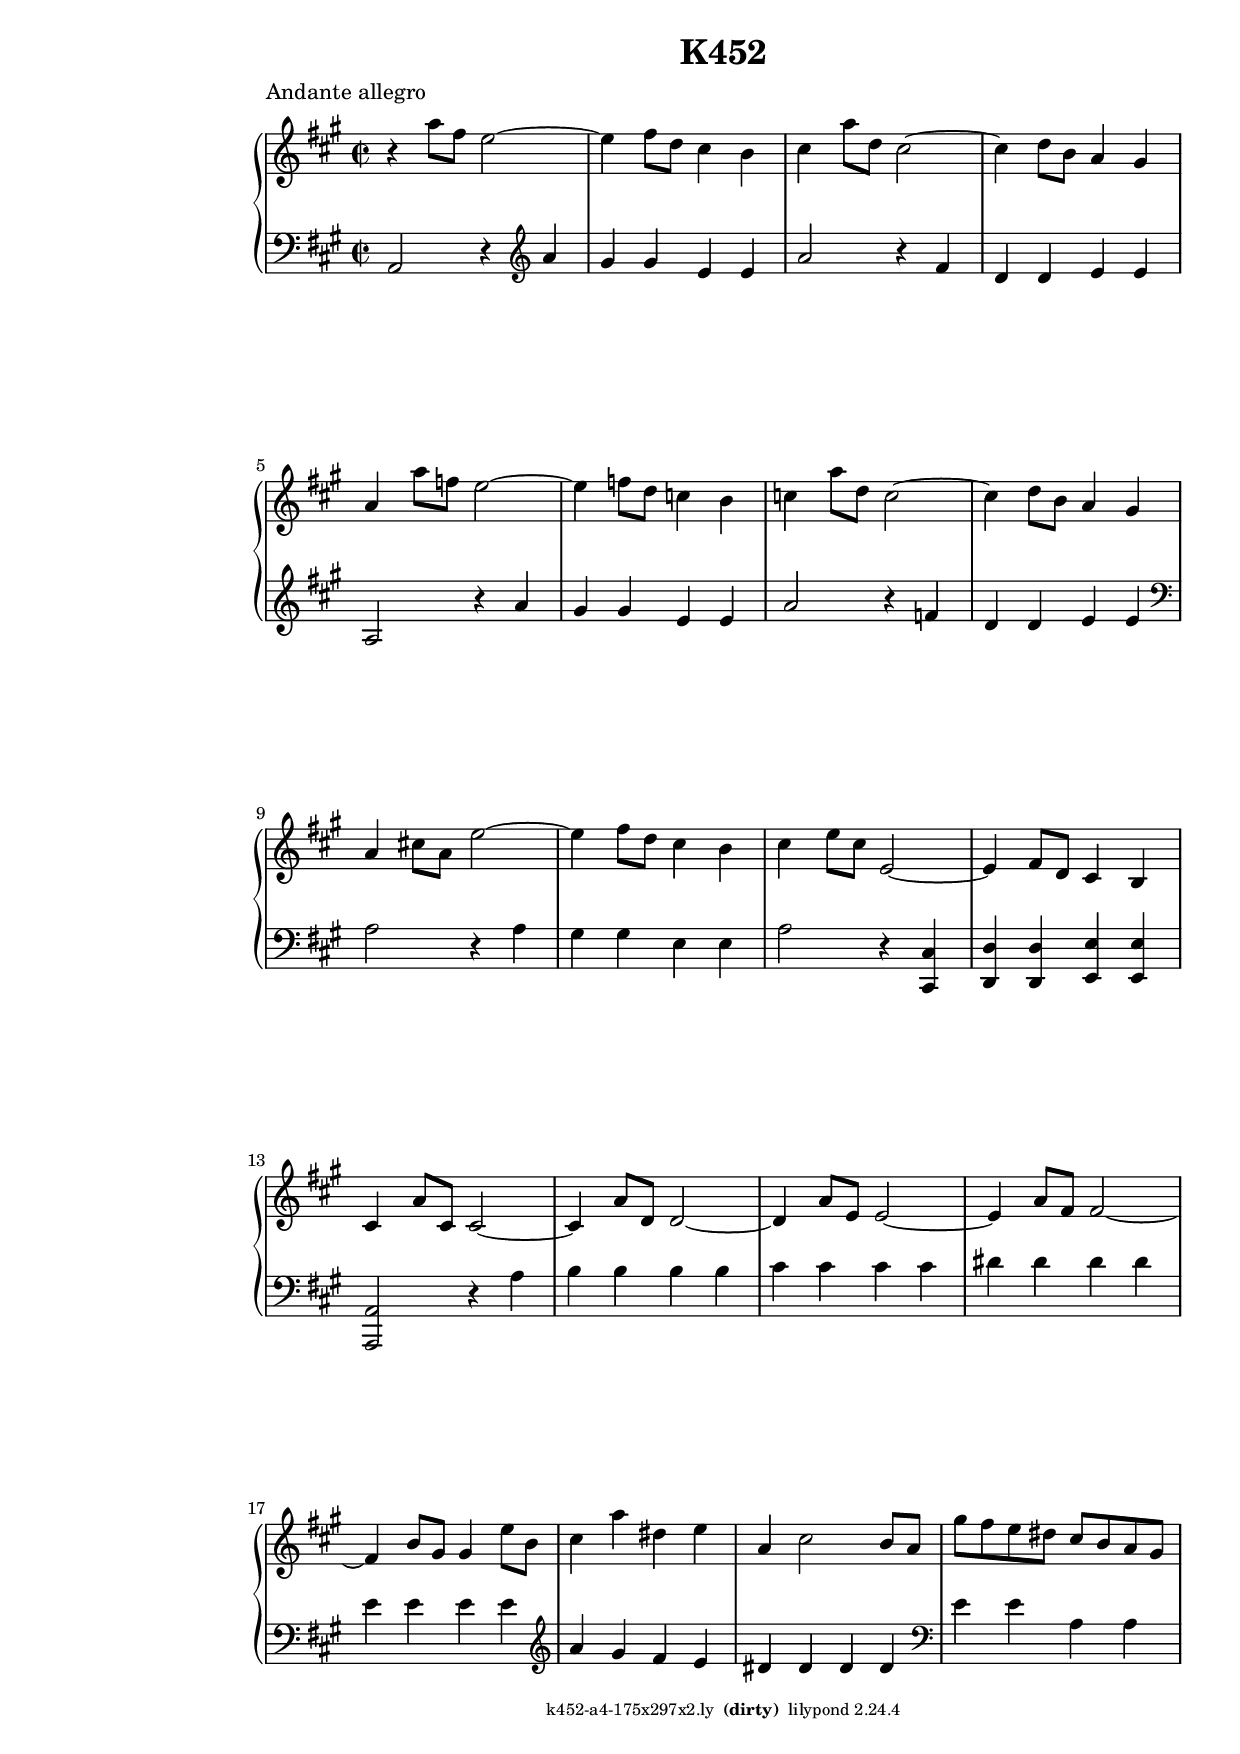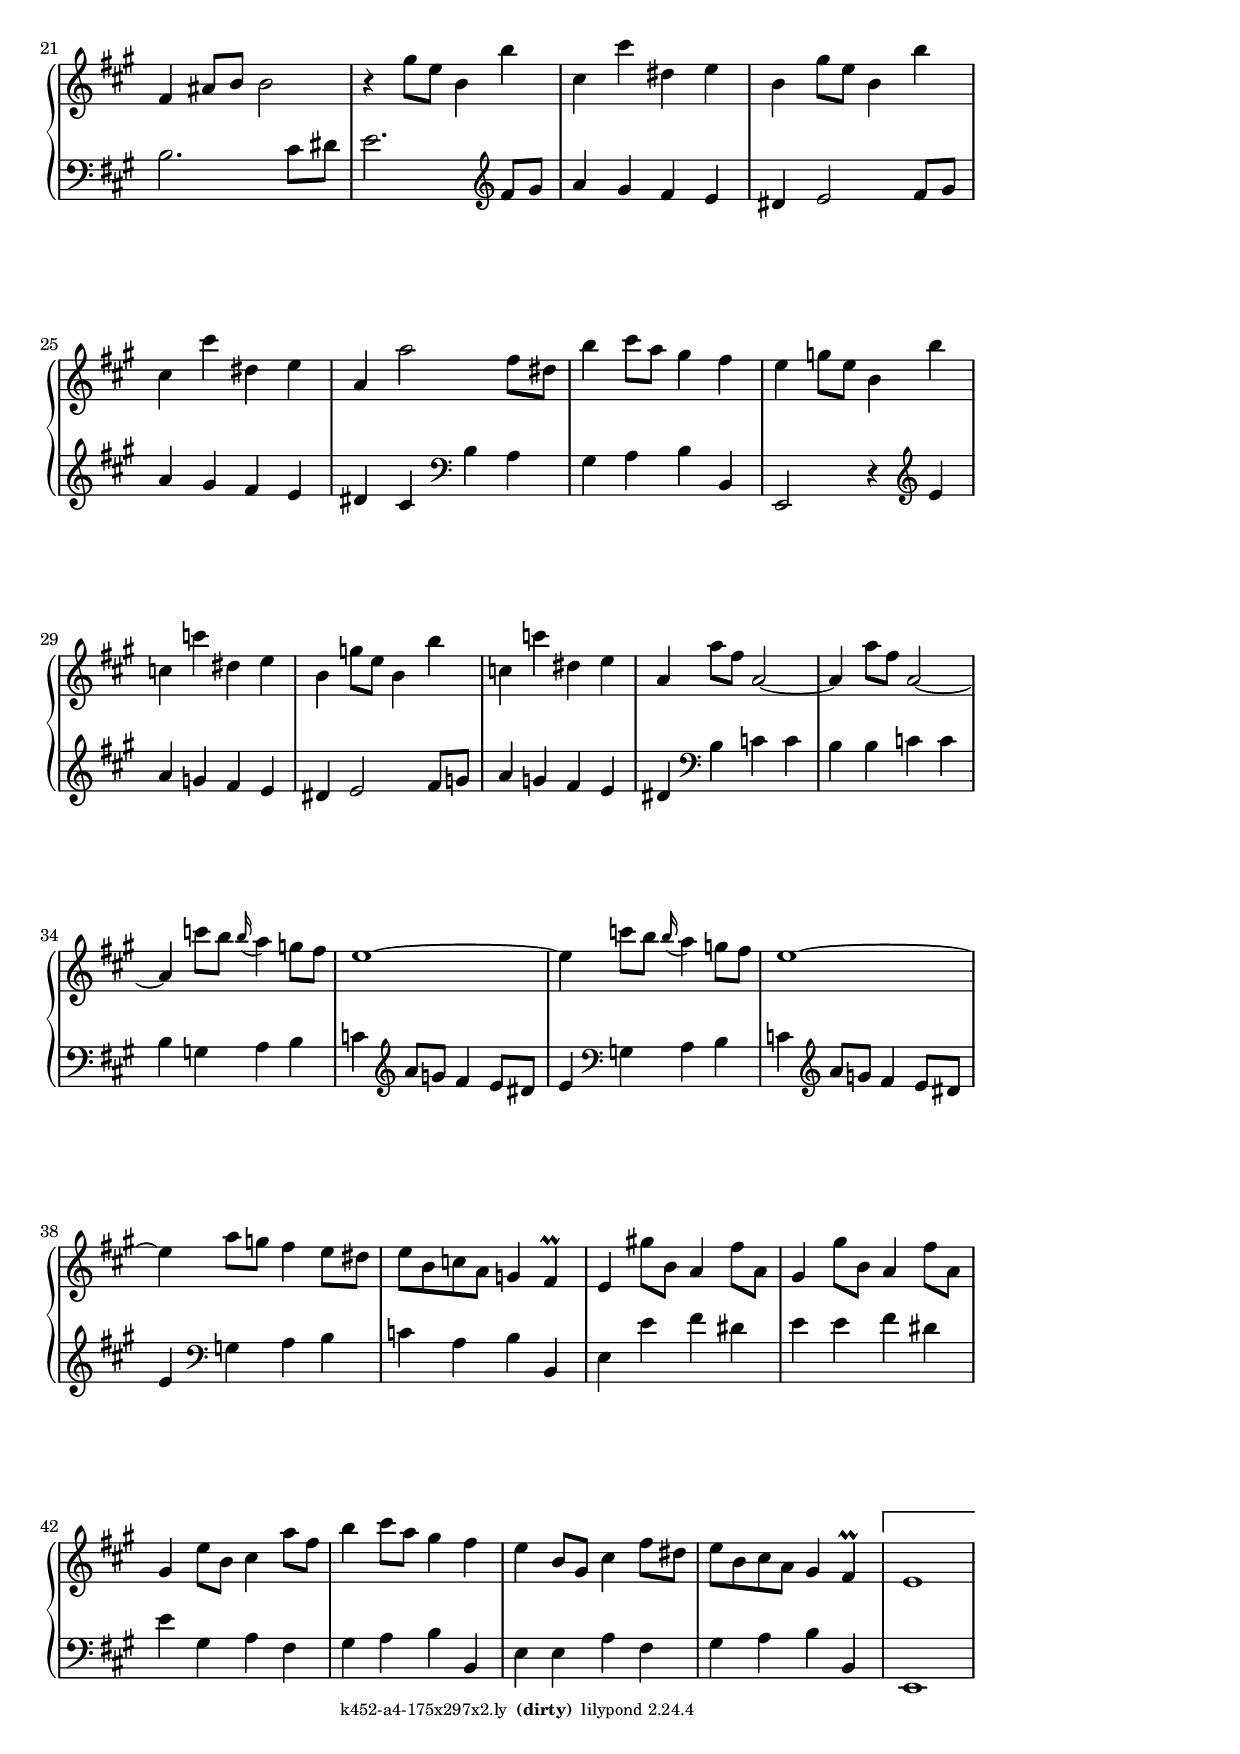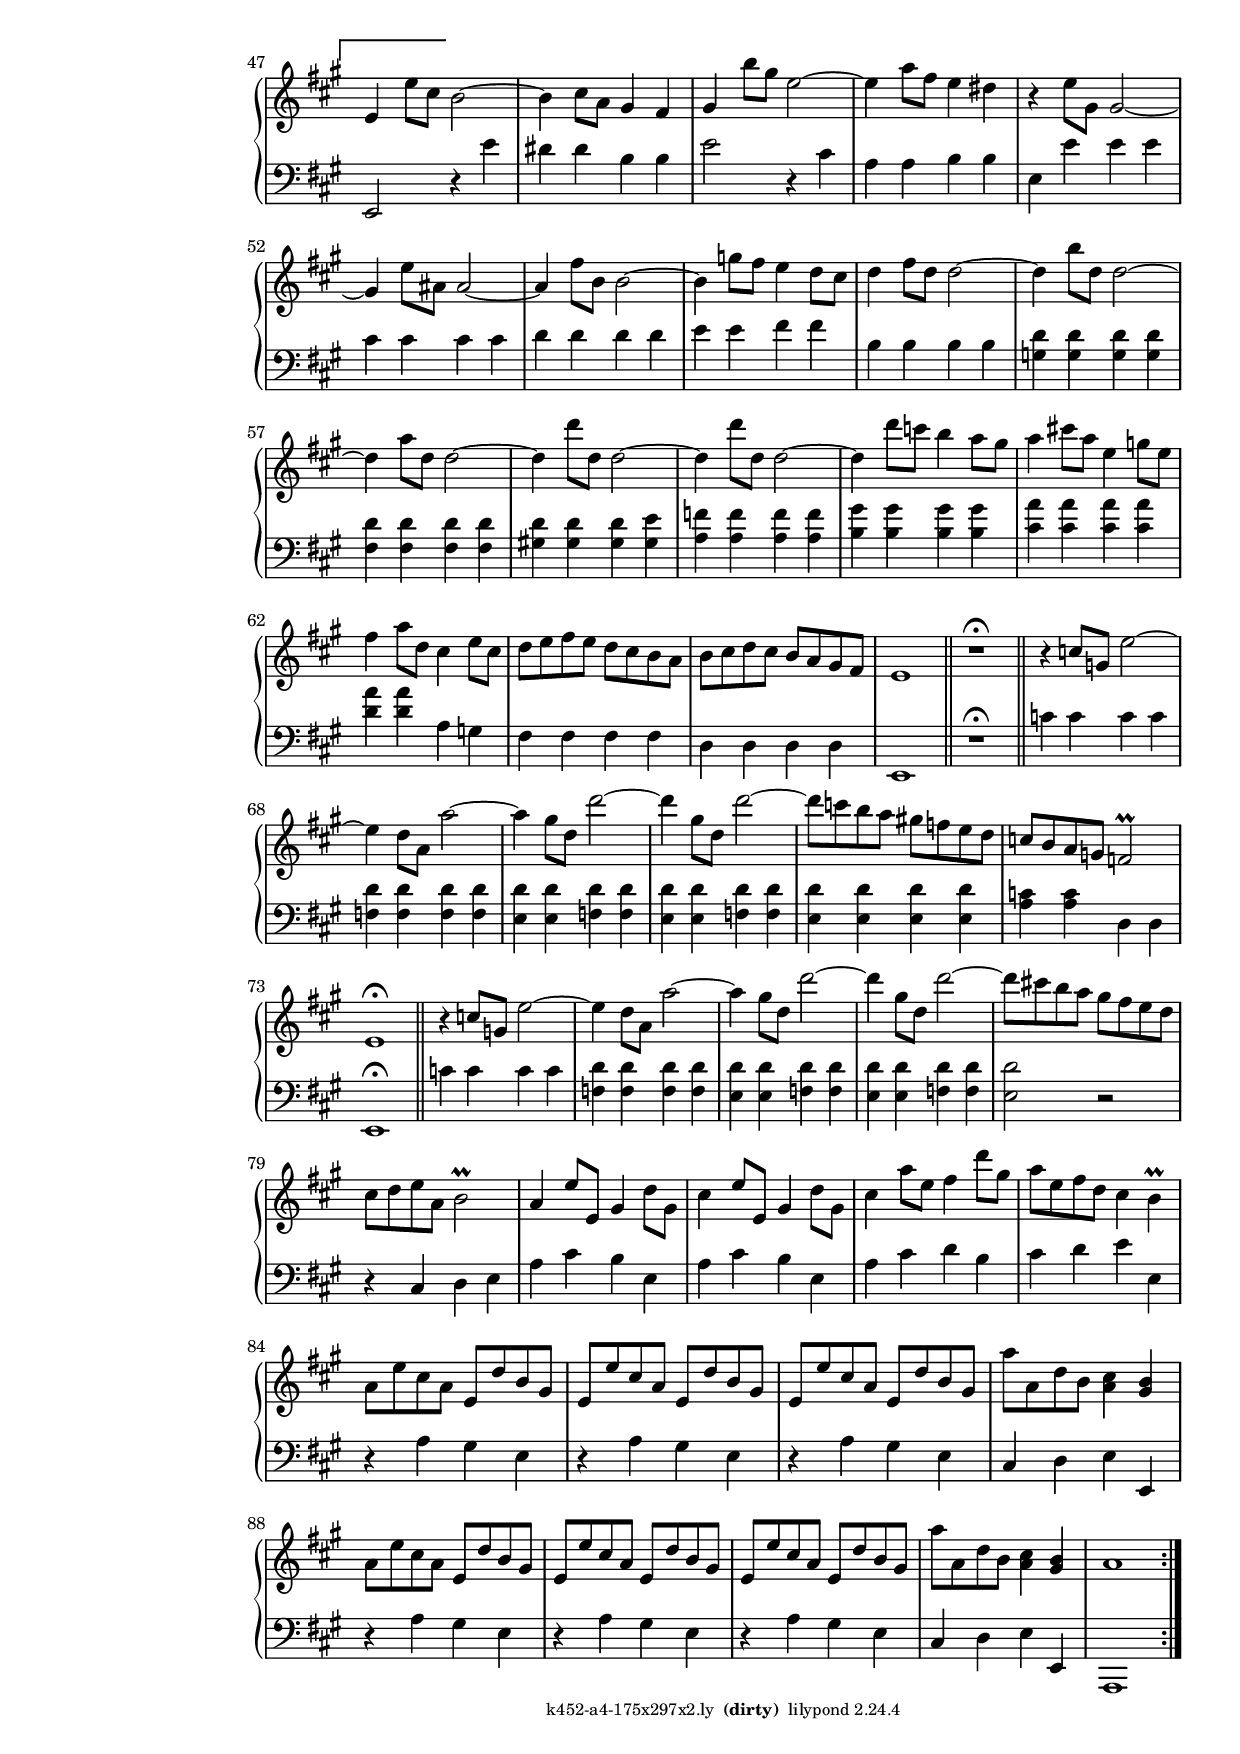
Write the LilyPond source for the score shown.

\version "2.19.20"

\include "../../include/general.ily"
\include "../../include/a4-175x297.ily"

#(set-global-staff-size 19.0)

breaks = { s1*46 \pageBreak }
\version "2.18.2"

\header {
  title = "K452"
  meter = "Andante allegro"
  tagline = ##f
}

global = {
  \key a \major
  \time 2/2
}

right = \relative c''' {
  \global

  \repeat volta 2 {
    r4 a8 fis e2 ~
    e4 fis8 d cis4 b
    cis4 a'8 d, cis2 ~
    cis4 d8 b a4 gis
    a a'8 f e2 ~
    
    e4 f8 d c4 b
    c a'8 d, c2 ~
    c4 d8 b a4 gis
    a cis!8 a e'2 ~
    e4 fis8 d cis4 b
    
    cis e8 cis e,2 ~
    e4 fis8 d cis4 b
    cis a'8 cis, cis2 ~
    cis4 a'8 d, d2 ~
    d4 a'8 e e2 ~
    
    e4 a8 fis fis2 ~
    fis4 b8 gis gis4 e'8 b
    cis4 a' dis, e
    a, cis2 b8 a
    gis' fis e dis cis b a gis
    
    fis4 ais8 b b2
    r4 gis'8 e b4 b'
    cis, cis' dis, e
    b gis'8 e b4 b'
    cis, cis' dis, e
    
    a, a'2 fis8 dis
    b'4 cis8 a gis4 fis
    e g8 e b4 b'
    c, c' dis, e
    b g'8 e b4 b'
    
    c, c' dis, e
    a, a'8 fis a,2 ~
    a4 a'8 fis a,2 ~
    a4 c'8 b \appoggiatura b16 a4 g8 fis
    e1 ~
    
    e4 c'8 b \appoggiatura b16 a4 g8 fis
    e1 ~
    e4 a8 g fis4 e8 dis
    e b c a g4 fis-\prall
    e gis'!8 b, a4 fis'8 a,
    
    gis4 gis'8 b, a4 fis'8 a,
    gis4 e'8 b cis4 a'8 fis
    b4 cis8 a gis4 fis
    e b8 gis cis4 fis8 dis
    e b cis a gis4 fis-\prall
    \set Score.repeatCommands = #'((volta ""))
    e1
    \set Score.repeatCommands = #'((volta #f))
  }
  
  \repeat volta 2 {
    \set Score.repeatCommands = #'((volta ""))
    e4 e'8 cis 
    \set Score.repeatCommands = #'((volta #f))
    b2 ~ 
    b4 cis8 a gis4 fis
    gis b'8 gis e2 ~
    e4 a8 fis e4 dis
    r e8 gis, gis2 ~
    
    gis4 e'8 ais, ais2 ~
    ais4 fis'8 b, b2 ~
    b4 g'8 fis e4 d8 cis
    d4 fis8 d d2 ~
    d4 b'8 d, d2 ~
    
    d4 a'8 d, d2 ~
    d4 d'8 d, d2 ~
    d4 d'8 d, d2 ~
    d4 d'8 c b4 a8 gis
    a4 cis!8 a e4 g8 e
    
    fis4 a8 d, cis4 e8 cis
    d e fis e d cis b a
    b cis d cis b a gis fis
    e1 \bar "||"
    r1-\fermata \bar "||"
    
    r4 c'8 g e'2 ~
    e4 d8 a a'2 ~
    a4 gis8 d d'2 ~
    d4 gis,8 d d'2 ~
    d8 c b a gis! f e d
    
    c b a g f2-\prall
    e1-\fermata \bar "||"
    r4 c'8 g e'2 ~
    e4 d8 a a'2 ~
    a4 gis8 d d'2 ~
    d4 gis,8 d d'2 ~
    
    d8 cis! b a gis fis e d
    cis d e a, b2-\prall
    a4 e'8 e, gis4 d'8 gis,
    cis4 e8 e, gis4 d'8 gis,
    cis4 a'8 e fis4 d'8 gis,
    
    a e fis d cis4 b-\prall
    \repeat unfold 2 { 
      a8 e' cis a e d' b gis
      \repeat unfold 2 { e e' cis a e d' b gis }
      a' a, d b <a cis>4 <gis b>
    }
    a1
  }
}
 
left = \relative c {
  \global

  \repeat volta 2 {
    a2 r4 \clef treble a''
    gis gis e e
    a2 r4 fis
    d d e e
    a,2 r4 a'
    
    gis gis e e
    a2 r4 f
    d d e e
    \clef bass a,2 r4 a
    gis gis e e
    
    a2 r4 <cis,, cis'>
    <d d'> q <e e'> q
    <a, a'>2 r4 a''
    b b b b
    cis cis cis cis
    
    dis dis dis dis
    e e e e
    \clef treble a gis fis e
    dis dis dis dis
    \clef bass e e a, a
    
    b2. cis8 dis
    e2. \clef treble fis8 gis 
    a4 gis fis e
    dis e2 fis8 gis
    a4 gis fis e
    
    dis cis \clef bass b a
    gis a b b,
    e,2 r4 \clef treble e'' 
    a g fis e
    dis e2 fis8 g
    
    a4 g fis e
    dis \clef bass b c c
    b b c c
    b g a b
    c \clef treble a'8 g fis4 e8 dis
    
    e4 \clef bass g, a b
    c \clef treble a'8 g fis4 e8 dis
    e4 \clef bass g, a b
    c a b b,
    e e' fis dis
    
    e e fis dis 
    e gis, a fis
    gis a b b,
    e e a fis
    gis a b b,
    e,1
  }

  \repeat volta 2 {
    e2 r4 e''
    dis dis b b
    e2
    r4 cis a a b b
    e, e' e e 
  
    cis cis cis cis
    d d d d
    e e fis fis
    b, b b b
    <g d'> q q q
    
    <fis d'> q q q
    <gis! d'> q q <gis e'>
    <a f'> q q q
    <b gis'> q q q
    <cis a'> q q q
    
    <d a'> q a g
    fis fis fis fis
    d d d d
    e,1 \bar "||"
    r1-\fermata \bar "||"
    
    c''4 c c c
    <f, d'> q q q
    <e d'> q <f d'> q
    <e d'> q <f d'> q
    <e d'> q q q
    
    <a c> q d, d
    e,1-\fermata \bar "||"
    c''4 c c c
    <f, d'> q q q
    <e d'> q <f d'> q
    <e d'> q <f d'> q
    
    <e d'>2 r
    r4 cis d e
    a cis b e,
    a cis b e,
    a cis d b
    
    cis d e e,
    \repeat unfold 2 { 
      \repeat unfold 3 { r a gis e }
      cis d e e,
    }
    a,1
  }
}

\score {
  \new PianoStaff <<
    \new Staff = "right" {
      << 
        \breaks
        \right
      >>
    }
    \new Staff = "left" { 
      <<
        %\breaks
        \clef bass \left 
      >>
    }
  >>
  \layout { indent = 0 }
}

